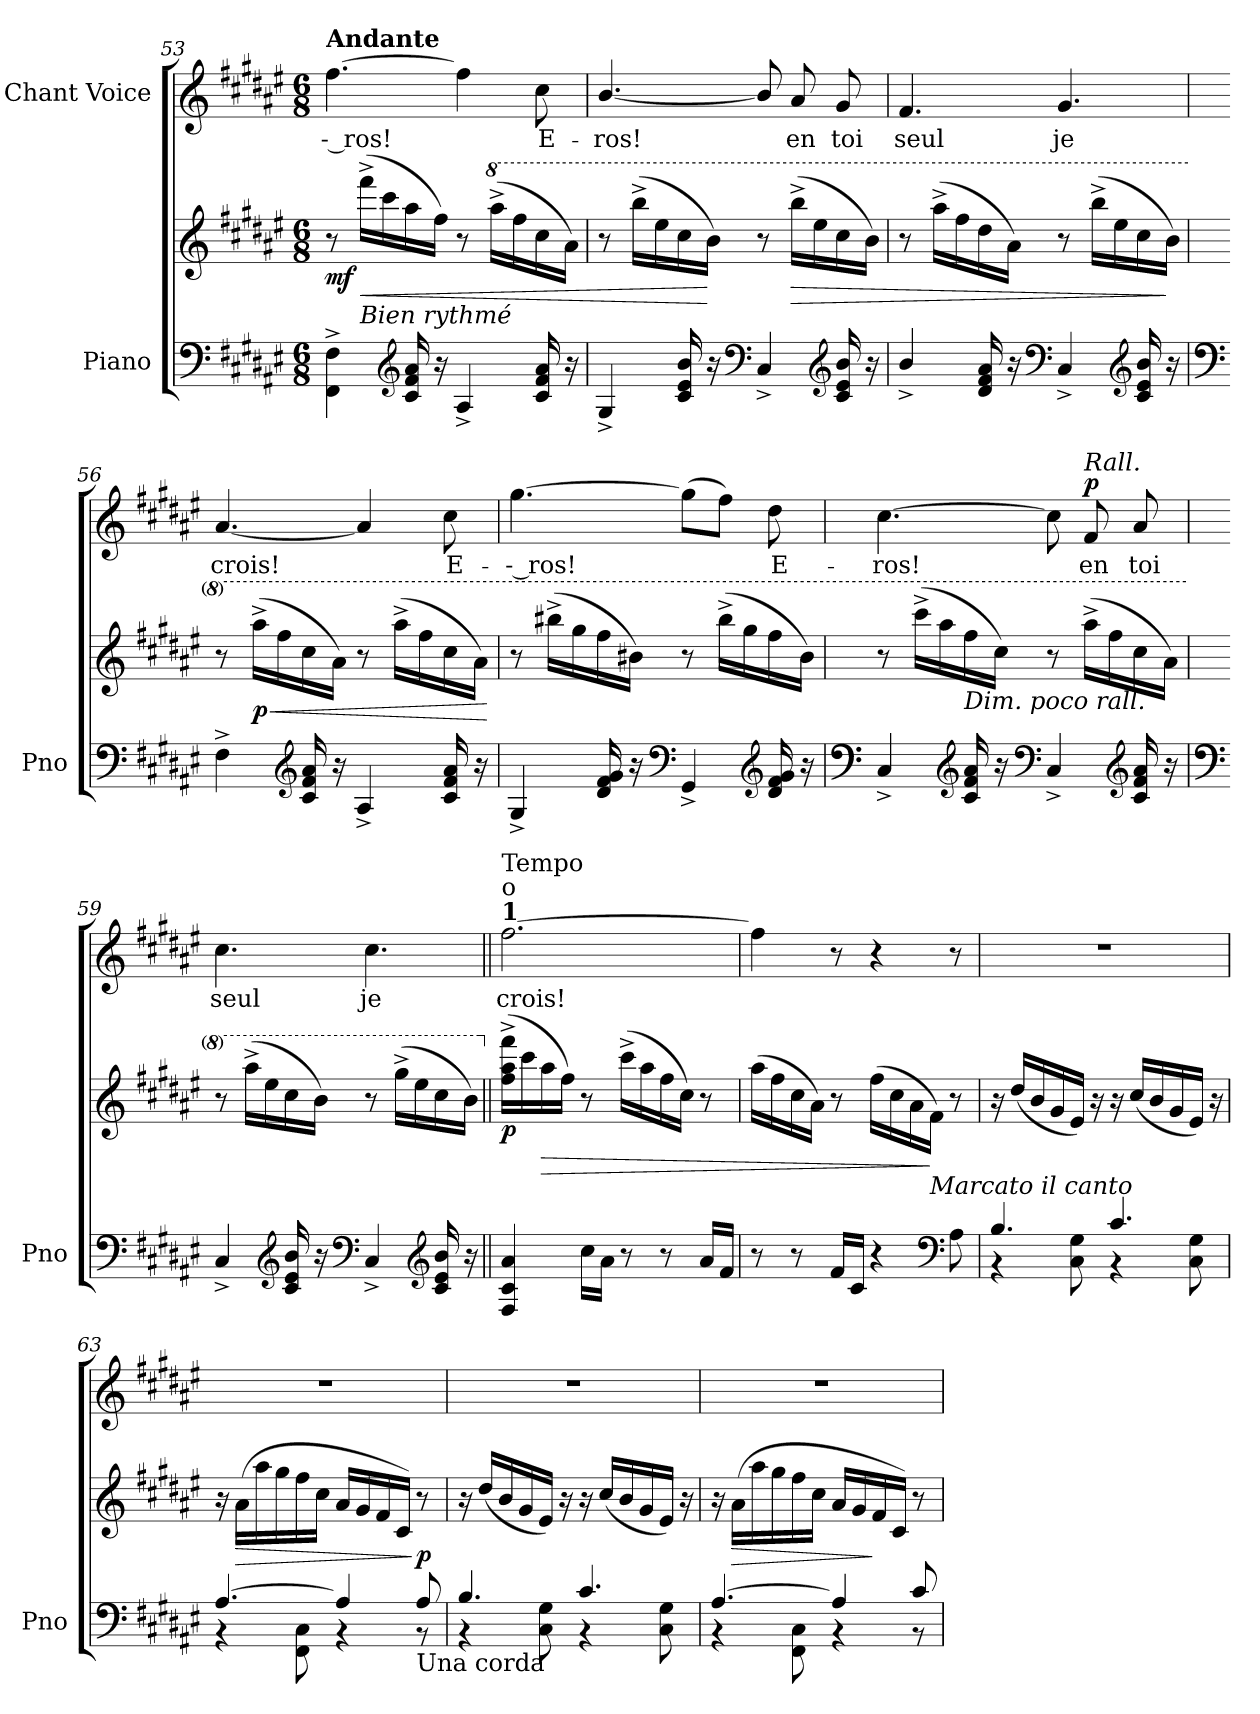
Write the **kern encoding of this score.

**kern	**kern	**dynam	**kern	**text	**dynam
*part2	*part2	*part2	*part1	*part1	*part1
*staff3	*staff2	*staff2/3	*staff1	*staff1	*staff1
*I"Piano	*	*	*I"Chant Voice	*	*
*I'Pno	*	*	*	*	*
!!LO:LB:g=z
*clefF4	*clefG2	*	*clefG2	*	*
*k[f#c#g#d#a#e#]	*k[f#c#g#d#a#e#]	*	*k[f#c#g#d#a#e#]	*	*
*M6/8	*M6/8	*	*M6/8	*	*
=53	=53	=53	=53	=53	=53
!	!	!	!LO:TX:a:B:t=Andante	!	!
!	!	!LO:DY:b	!	!LO:LY:b	!
4FF#\^ 4F#\^	8r	mf	[4.ff#\	-- ros!	.
!	!LO:TX:b:i:t=Bien rythmé	!	!	!	!
!	!	!LO:HP:b	!	!	!
.	(16fff#^\LL	<	.	.	.
.	16ccc#\	.	.	.	.
*clefG2	*	*	*	*	*
16c#/ 16f#/ 16a#/	16aa#\	.	.	.	.
16r	16ff#\JJ)	.	.	.	.
4A#^/	8r	.	4ff#\]	.	.
*	*8va	*	*	*	*
.	(16aaa#^\LL	.	.	.	.
.	16fff#\	.	.	.	.
!	!	!	!	!LO:LY:b	!
16c#/ 16f#/ 16a#/	16ccc#\	.	8cc#\	E-	.
16r	16aa#\JJ)	.	.	.	.
=54	=54	=54	=54	=54	=54
!	!	!	!	!LO:LY:b	!
4G#^/	8r	.	[4.b/	-ros!	.
.	(16bbb^\LL	.	.	.	.
.	16eee#\	.	.	.	.
16c#/ 16e#/ 16b/	16ccc#\	.	.	.	.
16r	16bb\JJ)	[	.	.	.
*clefF4	*	*	*	*	*
4C#^/	8r	.	8b/]	.	.
!	!	!LO:HP:b	!	!LO:LY:b	!
.	(16bbb^\LL	>	8a#/	en	.
.	16eee#\	.	.	.	.
*clefG2	*	*	*	*	*
!	!	!	!	!LO:LY:b	!
16c#/ 16e#/ 16b/	16ccc#\	.	8g#/	toi	.
16r	16bb\JJ)	.	.	.	.
=55	=55	=55	=55	=55	=55
!	!	!	!	!LO:LY:b	!
4b^/	8r	.	4.f#/	seul	.
.	(16aaa#^\LL	.	.	.	.
.	16fff#\	.	.	.	.
16d#/ 16f#/ 16a#/	16ddd#\	.	.	.	.
16r	16aa#\JJ)	.	.	.	.
*clefF4	*	*	*	*	*
!	!	!	!	!LO:LY:b	!
4C#^/	8r	.	4.g#/	je	.
.	(16bbb^\LL	.	.	.	.
.	16eee#\	.	.	.	.
*clefG2	*	*	*	*	*
16c#/ 16e#/ 16b/	16ccc#\	.	.	.	.
16r	16bb\JJ)	]	.	.	.
!!LO:LB:g=z
=56	=56	=56	=56	=56	=56
*clefF4	*	*	*	*	*
!	!	!	!	!LO:LY:b	!
4F#^\	8r	.	[4.a#/	crois!	.
!	!	!LO:HP:b	!	!	!
!	!	!LO:DY:n=1:b	!	!	!
.	(16aaa#^\LL	< p	.	.	.
.	16fff#\	.	.	.	.
*clefG2	*	*	*	*	*
16c#/ 16f#/ 16a#/	16ccc#\	.	.	.	.
16r	16aa#\JJ)	.	.	.	.
4A#^/	8r	.	4a#/]	.	.
.	(16aaa#^\LL	.	.	.	.
.	16fff#\	.	.	.	.
!	!	!	!	!LO:LY:b	!
16c#/ 16f#/ 16a#/	16ccc#\	.	8cc#\	E-	.
16r	16aa#\JJ)	.	.	.	.
.	.	[	.	.	.
!!LO:PB:g=z
=57	=57	=57	=57	=57	=57
!	!	!	!	!LO:LY:b	!LO:DY:a
!	!	!	!	!	!LO:DY:n=1:a
4G#^/	8r	.	[4.gg#\	-- ros!	other-dynamics f
.	(16bbb#X^\LL	.	.	.	.
.	16ggg#\	.	.	.	.
16d#/ 16f#/ 16g#/	16fff#\	.	.	.	.
16r	16bb#X\JJ)	.	.	.	.
*clefF4	*	*	*	*	*
4GG#^/	8r	.	(8gg#\L]	.	.
.	(16bbb#^\LL	.	8ff#\J)	.	.
.	16ggg#\	.	.	.	.
*clefG2	*	*	*	*	*
!	!	!	!	!LO:LY:b	!
16d#/ 16f#/ 16g#/	16fff#\	.	8dd#\	E-	.
16r	16bb#\JJ)	.	.	.	.
=58	=58	=58	=58	=58	=58
*clefF4	*	*	*	*	*
!	!	!	!	!LO:LY:b	!
4C#^/	8r	.	[4.cc#\	-ros!	.
.	(16cccc#^\LL	.	.	.	.
.	16aaa#\	.	.	.	.
*clefG2	*	*	*	*	*
!	!LO:TX:b:i:t=Dim. poco rall.	!	!	!	!
16c#/ 16f#/ 16a#/	16fff#\	.	.	.	.
16r	16ccc#\JJ)	.	.	.	.
*clefF4	*	*	*	*	*
4C#^/	8r	.	8cc#\]	.	.
!	!	!	!LO:TX:a:i:t=Rall.	!	!
!	!	!	!	!LO:LY:b	!LO:DY:a
.	(16aaa#^\LL	.	8f#/	en	p
.	16fff#\	.	.	.	.
*clefG2	*	*	*	*	*
!	!	!	!	!LO:LY:b	!
16c#/ 16f#/ 16a#/	16ccc#\	.	8a#/	toi	.
16r	16aa#\JJ)	.	.	.	.
=59	=59	=59	=59	=59	=59
*clefF4	*	*	*	*	*
!	!	!	!	!LO:LY:b	!
4C#^/	8r	.	4.cc#\	seul	.
.	(16aaa#^\LL	.	.	.	.
.	16eee#\	.	.	.	.
*clefG2	*	*	*	*	*
16c#/ 16e#/ 16b/	16ccc#\	.	.	.	.
16r	16bb\JJ)	.	.	.	.
*clefF4	*	*	*	*	*
!	!	!	!	!LO:LY:b	!
4C#^/	8r	.	4.cc#\	je	.
.	(16ggg#^\LL	.	.	.	.
.	16eee#\	.	.	.	.
*clefG2	*	*	*	*	*
16c#/ 16e#/ 16b/	16ccc#\	.	.	.	.
16r	16bb\JJ)	.	.	.	.
!!LO:LB:g=z
=60||	=60||	=60||	=60||	=60||	=60||
*	*X8va	*	*	*	*
!	!	!	!LO:TX:a:B:t=1	!	!
!	!	!	!LO:TX:a:t=o	!	!
!	!	!	!LO:TX:a:t=Tempo	!	!
!	!	!LO:DY:b	!	!LO:LY:b	!
4F#/ 4c#/ 4a#/	(16ff#\^ 16aa#\^ 16fff#\^LL	p	[2.ff#\	crois!	.
.	16ccc#\	.	.	.	.
!	!	!LO:HP:b	!	!	!
.	16aa#\	>	.	.	.
.	16ff#\JJ)	.	.	.	.
16cc#\LL	8r	.	.	.	.
16a#\JJ	.	.	.	.	.
8r	(16ccc#^\LL	.	.	.	.
.	16aa#\	.	.	.	.
8r	16ff#\	.	.	.	.
.	16cc#\JJ)	.	.	.	.
16a#/LL	8r	.	.	.	.
16f#/JJ	.	.	.	.	.
!!LO:LB:g=z
=61	=61	=61	=61	=61	=61
8r	(16aa#\LL	.	4ff#\]	.	.
.	16ff#\	.	.	.	.
8r	16cc#\	.	.	.	.
.	16a#\JJ)	.	.	.	.
16f#/LL	8r	.	8r	.	.
16c#/JJ	.	.	.	.	.
4r	(16ff#\LL	.	4r	.	.
.	16cc#\	.	.	.	.
.	16a#\	.	.	.	.
!	!LO:TX:b:i:t=Marcato il canto	!	!	!	!
.	16f#\JJ)	]	.	.	.
*clefF4	*	*	*	*	*
8A#\	8r	.	8r	.	.
=62	=62	=62	=62	=62	=62
*^	*	*	*	*	*
4.B/	4r	16r	.	2.r	.	.
.	.	(16dd#/LL	.	.	.	.
.	.	16b/	.	.	.	.
.	.	16g#/	.	.	.	.
.	8C#\ 8G#\	16e#/JJ)	.	.	.	.
.	.	16r	.	.	.	.
4.c#/	4r	16r	.	.	.	.
.	.	(16cc#/LL	.	.	.	.
.	.	16b/	.	.	.	.
.	.	16g#/	.	.	.	.
.	8C#\ 8G#\	16e#/JJ)	.	.	.	.
.	.	16r	.	.	.	.
=63	=63	=63	=63	=63	=63	=63
[4.A#/	4r	16r	.	2.r	.	.
!	!	!	!LO:HP:b	!	!	!
.	.	(16a#\LL	>	.	.	.
.	.	16aa#\	.	.	.	.
.	.	16gg#\	.	.	.	.
.	8FF#\ 8C#\	16ff#\	.	.	.	.
.	.	16cc#\JJ	.	.	.	.
4A#/]	4r	16a#/LL	.	.	.	.
.	.	16g#/	.	.	.	.
.	.	16f#/	.	.	.	.
.	.	16c#/JJ)	.	.	.	.
!LO:TX:b:t=Una corda	!	!	!	!	!	!
!	!	!	!LO:DY:n=1:b	!	!	!
8A#/	8r	8r	] p	.	.	.
!!LO:LB:g=z
=64	=64	=64	=64	=64	=64	=64
4.B/	4r	16r	.	2.r	.	.
.	.	(16dd#/LL	.	.	.	.
.	.	16b/	.	.	.	.
.	.	16g#/	.	.	.	.
.	8C#\ 8G#\	16e#/JJ)	.	.	.	.
.	.	16r	.	.	.	.
4.c#/	4r	16r	.	.	.	.
.	.	(16cc#/LL	.	.	.	.
.	.	16b/	.	.	.	.
.	.	16g#/	.	.	.	.
.	8C#\ 8G#\	16e#/JJ)	.	.	.	.
.	.	16r	.	.	.	.
=65	=65	=65	=65	=65	=65	=65
[4.A#/	4r	16r	.	2.r	.	.
!	!	!	!LO:HP:b	!	!	!
.	.	(16a#\LL	>	.	.	.
.	.	16aa#\	.	.	.	.
.	.	16gg#\	.	.	.	.
.	8FF#\ 8C#\	16ff#\	.	.	.	.
.	.	16cc#\JJ	.	.	.	.
4A#/]	4r	16a#/LL	.	.	.	.
.	.	16g#/	.	.	.	.
.	.	16f#/	]	.	.	.
!	!	!	!LO:DY:b	!	!	!
!	!	!	!LO:DY:n=1:b	!	!	!
.	.	16c#/JJ)	other-dynamics f	.	.	.
8c#/	8r	8r	.	.	.	.
*v	*v	*	*	*	*	*
=	=	=	=	=	=
*-	*-	*-	*-	*-	*-
